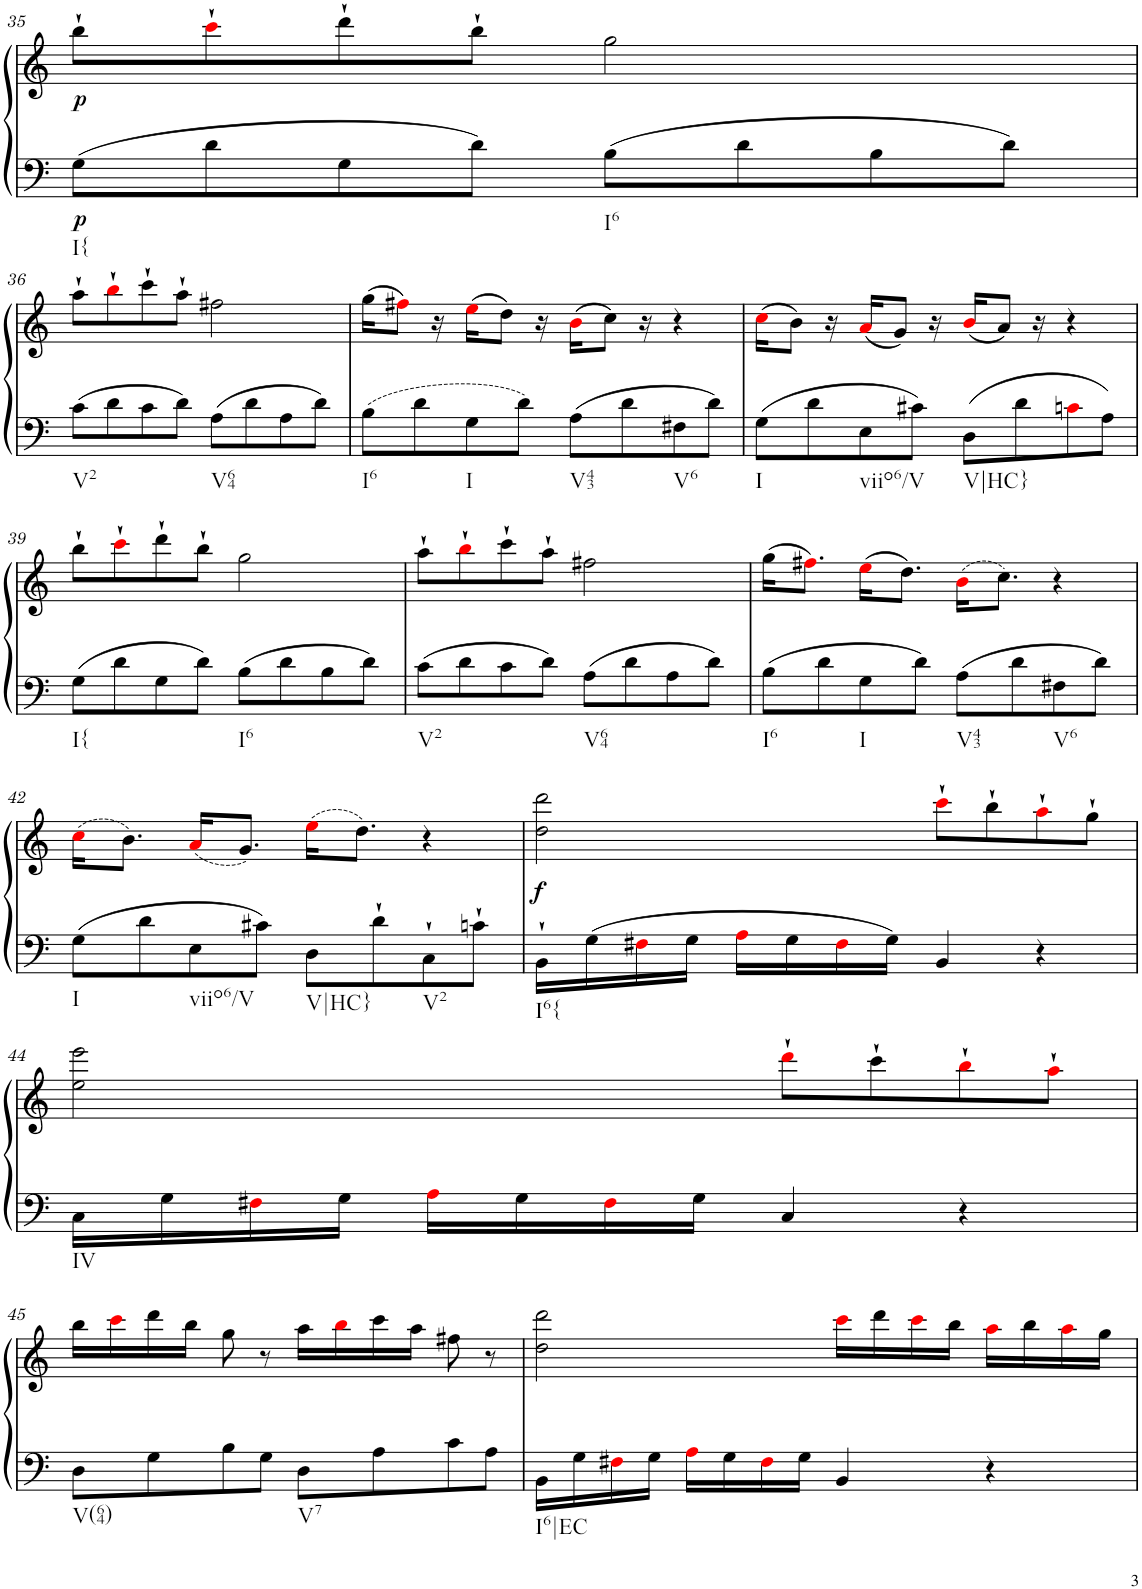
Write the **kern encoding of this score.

**kern	**kern	**dynam
*part1	*part1	*part1
*staff2	*staff1	*staff1/2
*I"Klavier linke Hand	*	*
!!LO:PB:g=z
*clefF4	*clefG2	*
*k[]	*k[]	*
*M4/4	*M4/4	*
=35	=35	=35
!LO:TX:b:t=I{	!	!
!	!	!LO:DY:b=2
!	!	!LO:DY:n=1:b
8G\L	8bb`\L	p p
8d\	8ccc`i\	.
8G\	8ddd`\	.
8d\J	8bb`\J	.
!LO:TX:b:t=I6	!	!
8B\L	2gg\	.
8d\	.	.
8B\	.	.
8d\J	.	.
!!LO:LB:g=z
=36	=36	=36
!LO:TX:b:t=V2	!	!
8c\L	8aa`\L	.
8d\	8bb`i\	.
8c\	8ccc`\	.
8d\J	8aa`\J	.
!LO:TX:b:t=V64	!	!
8A\L	2ff#X\	.
8d\	.	.
8A\	.	.
8d\J	.	.
=37	=37	=37
!LO:TX:b:t=I6	!	!
8B\L	(16gg\KL	.
.	8ff#Xi\J)	.
8d\	.	.
.	16r	.
!LO:TX:b:t=I	!	!
8G\	(16eei\KL	.
.	8dd\J)	.
8d\J	.	.
.	16r	.
!LO:TX:b:t=V43	!	!
8A\L	(16bi\KL	.
.	8cc\J)	.
8d\	.	.
.	16r	.
!LO:TX:b:t=V6	!	!
8F#X\	4r	.
8d\J	.	.
=38	=38	=38
!LO:TX:b:t=I	!	!
8G\L	(16cci\KL	.
.	8b\J)	.
8d\	.	.
.	16r	.
!LO:TX:b:t=viio6/V	!	!
8E\	(16ai/KL	.
.	8g/J)	.
8c#X\J	.	.
.	16r	.
!LO:TX:b:t=V|HC}	!	!
8D\L	(16bi/KL	.
.	8a/J)	.
8d\	.	.
.	16r	.
8cni\	4r	.
8A\J	.	.
!!LO:LB:g=z
=39	=39	=39
!LO:TX:b:t=I{	!	!
8G\L	8bb`\L	.
8d\	8ccc`i\	.
8G\	8ddd`\	.
8d\J	8bb`\J	.
!LO:TX:b:t=I6	!	!
8B\L	2gg\	.
8d\	.	.
8B\	.	.
8d\J	.	.
=40	=40	=40
!LO:TX:b:t=V2	!	!
8c\L	8aa`\L	.
8d\	8bb`i\	.
8c\	8ccc`\	.
8d\J	8aa`\J	.
!LO:TX:b:t=V64	!	!
8A\L	2ff#X\	.
8d\	.	.
8A\	.	.
8d\J	.	.
=41	=41	=41
!LO:TX:b:t=I6	!	!
8B\L	(16gg\KL	.
.	8.ff#Xi\J)	.
8d\	.	.
!LO:TX:b:t=I	!	!
8G\	(16eei\KL	.
.	8.dd\J)	.
8d\J	.	.
!LO:TX:b:t=V43	!	!
8A\L	(16bi\KL	.
.	8.cc\J)	.
8d\	.	.
!LO:TX:b:t=V6	!	!
8F#X\	4r	.
8d\J	.	.
!!LO:LB:g=z
=42	=42	=42
!LO:TX:b:t=I	!	!
8G\L	(16cci\KL	.
.	8.b\J)	.
8d\	.	.
!LO:TX:b:t=viio6/V	!	!
8E\	(16ai/KL	.
.	8.g/J)	.
8c#X\J	.	.
!LO:TX:b:t=V|HC}	!	!
8D\L	(16eei\KL	.
.	8.dd\J)	.
8d`\	.	.
!LO:TX:b:t=V2	!	!
8C`\	4r	.
8cn`\J	.	.
=43	=43	=43
!LO:TX:b:t=I6{	!	!
!	!	!LO:DY:b
16BB`\LL	2dd\ 2ddd\	f
16G\	.	.
16F#Xi\	.	.
16G\JJ	.	.
16Ai\LL	.	.
16G\	.	.
16F#i\	.	.
16G\JJ	.	.
4BB/	8ccc`i\L	.
.	8bb`\	.
4r	8aa`i\	.
.	8gg`\J	.
!!LO:LB:g=z
=44	=44	=44
!LO:TX:b:t=IV	!	!
16C\LL	2ee\ 2eee\	.
16G\	.	.
16F#Xi\	.	.
16G\JJ	.	.
16Ai\LL	.	.
16G\	.	.
16F#i\	.	.
16G\JJ	.	.
4C/	8ddd`i\L	.
.	8ccc`\	.
4r	8bb`i\	.
.	8aa`i\J	.
!!LO:LB:g=z
=45	=45	=45
!LO:TX:b:t=V(64)	!	!
8D\L	16bb\LL	.
.	16ccci\	.
8G\	16ddd\	.
.	16bb\JJ	.
8B\	8gg\	.
8G\J	8r	.
!LO:TX:b:t=V7	!	!
8D\L	16aa\LL	.
.	16bbi\	.
8A\	16ccc\	.
.	16aa\JJ	.
8c\	8ff#X\	.
8A\J	8r	.
=46	=46	=46
!LO:TX:b:t=I6|EC	!	!
16BB\LL	2dd\ 2ddd\	.
16G\	.	.
16F#Xi\	.	.
16G\JJ	.	.
16Ai\LL	.	.
16G\	.	.
16F#i\	.	.
16G\JJ	.	.
4BB/	16ccci\LL	.
.	16ddd\	.
.	16ccci\	.
.	16bb\JJ	.
4r	16aai\LL	.
.	16bb\	.
.	16aai\	.
.	16gg\JJ	.
=	=	=
*-	*-	*-
